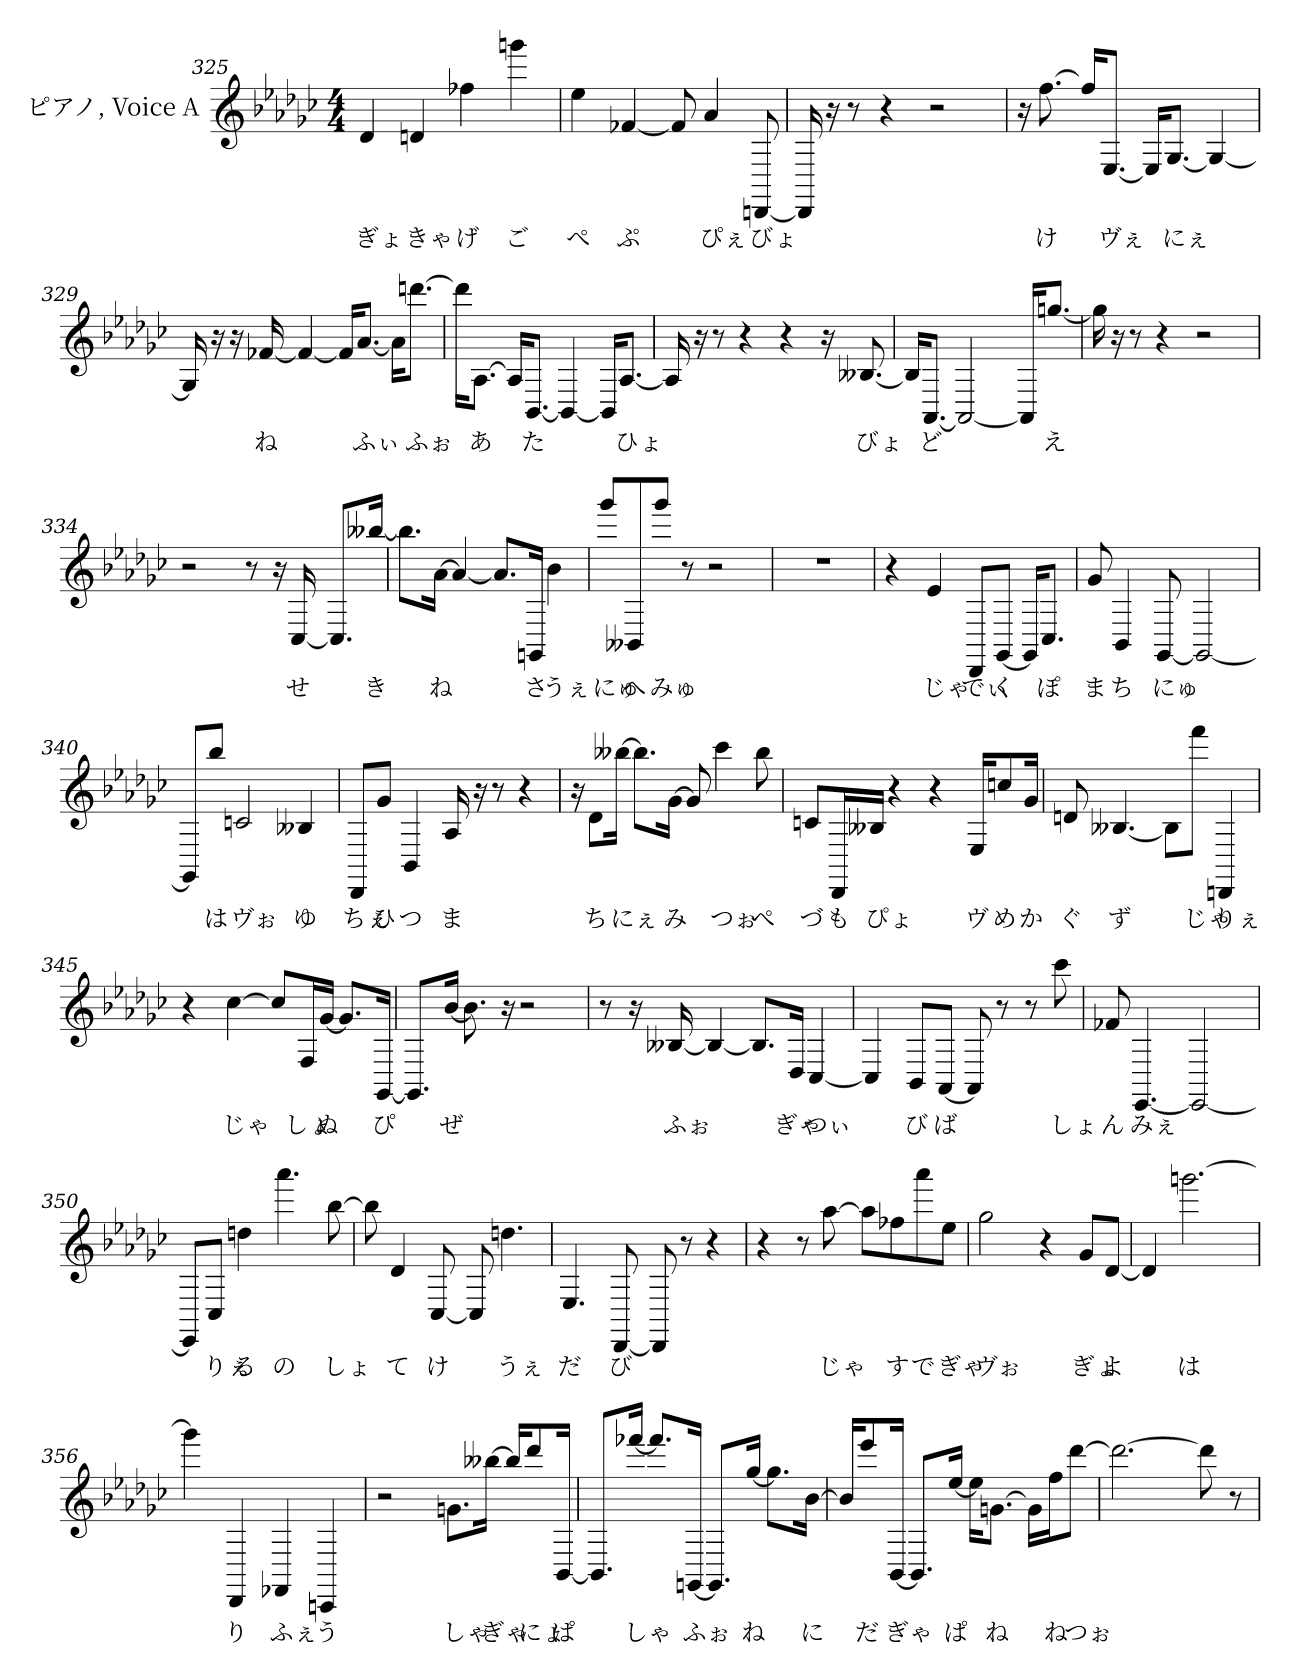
**kern	**text
*part1	*part1
*staff1	*staff1
*I"ピアノ, Voice A	*
!!LO:PB:g=z
*clefG2	*
*k[b-e-a-d-g-c-]	*
*M4/4	*
=325	=325
!	!LO:LY:b
4d-/	ぎょ
!	!LO:LY:b
4dn/	きゃ
!	!LO:LY:b
4ff-X\	げ
!	!LO:LY:b
4gggn\	ご
=326	=326
!	!LO:LY:b
4ee-\	ぺ
!	!LO:LY:b
[4f-X/	ぷ
8f-/]	.
!	!LO:LY:b
4a-/	ぴぇ
!	!LO:LY:b
[8DDn/	びょ
=327	=327
16DD/]	.
16r	.
8r	.
4r	.
2r	.
=328	=328
16r	.
!	!LO:LY:b
[8.ff\	け
16ff/KL]	.
!	!LO:LY:b
[8.E-/J	ヴぇ
16E-/KL]	.
!	!LO:LY:b
[8.G-/J	にぇ
4G-/_	.
=329	=329
16G-/]	.
16r	.
16r	.
!	!LO:LY:b
[16f-X/	ね
4f-/_	.
16f-/KL]	.
!	!LO:LY:b
[8.a-/J	ふぃ
16a-\KL]	.
!	!LO:LY:b
[8.dddn\J	ふぉ
!!LO:LB:g=z
=330	=330
16ddd\KL]	.
!	!LO:LY:b
[8.A-\J	あ
16A-/KL]	.
!	!LO:LY:b
[8.BB-/J	た
4BB-/_	.
16BB-/KL]	.
!	!LO:LY:b
[8.A-/J	ひょ
=331	=331
16A-/]	.
16r	.
8r	.
4r	.
4r	.
16r	.
!	!LO:LY:b
[8.B--X/	びょ
=332	=332
16B--/KL]	.
!	!LO:LY:b
[8.AA-/J	ど
2AA-/_	.
16AA-/KL]	.
!	!LO:LY:b
[8.ggn/J	え
=333	=333
16gg\]	.
16r	.
8r	.
4r	.
2r	.
=334	=334
2r	.
8r	.
16r	.
!	!LO:LY:b
[16C-/	せ
8.C-/L]	.
!	!LO:LY:b
[16bb--X/Jk	き
!!LO:LB:g=z
=335	=335
8.bb--\L]	.
!	!LO:LY:b
[16a-\Jk	ね
4a-/_	.
8.a-/L]	.
!	!LO:LY:b
16GGn/Jk	さ
!	!LO:LY:b
4b-\	うぇ
=336	=336
!	!LO:LY:b
8ggg-/L	にゅ
!	!LO:LY:b
8BB--X/	へ
!	!LO:LY:b
8ggg-/J	みゅ
8r	.
2r	.
=337	=337
1r	.
=338	=338
4r	.
!	!LO:LY:b
4e-/	じゃ
!	!LO:LY:b
8DD-/L	でぃ
!	!LO:LY:b
[8GG-/J	く
16GG-/KL]	.
!	!LO:LY:b
8.C-/J	ぽ
=339	=339
!	!LO:LY:b
8g-/	ま
!	!LO:LY:b
4BB-/	ち
!	!LO:LY:b
[8GG-/	にゅ
2GG-/_	.
=340	=340
8GG-/L]	.
!	!LO:LY:b
8bb-/J	は
!	!LO:LY:b
2cn/	ヴぉ
!	!LO:LY:b
4B--X/	ゆ
!!LO:LB:g=z
=341	=341
!	!LO:LY:b
8DD-/L	ちぇ
!	!LO:LY:b
8g-/J	ひ
!	!LO:LY:b
4BB-/	つ
!	!LO:LY:b
16A-/	ま
16r	.
8r	.
4r	.
=342	=342
16r	.
!	!LO:LY:b
8d-\L	ち
!	!LO:LY:b
[16bb--X\Jk	にぇ
8.bb--\L]	.
!	!LO:LY:b
[16g-\Jk	み
8g-/]	.
!	!LO:LY:b
4ccc-\	つぉ
!	!LO:LY:b
8bb--\	ぺ
=343	=343
!	!LO:LY:b
8cn/L	づ
!	!LO:LY:b
16DD-/L	も
!	!LO:LY:b
16B--X/JJ	ぴょ
4r	.
4r	.
!	!LO:LY:b
16E-/KL	ヴ
!	!LO:LY:b
8ccn/	め
!	!LO:LY:b
16g-/Jk	か
=344	=344
!	!LO:LY:b
8dn/	ぐ
!	!LO:LY:b
[4.B--X/	ず
8B--\L]	.
!	!LO:LY:b
8fff\J	じゃ
!	!LO:LY:b
4DDn/	りぇ
!!LO:LB:g=z
=345	=345
4r	.
!	!LO:LY:b
[4cc-\	じゃ
8cc-/L]	.
!	!LO:LY:b
16F/L	しょ
!	!LO:LY:b
[16g-/JJ	ぬ
8.g-/L]	.
!	!LO:LY:b
[16GG-/Jk	ぴ
=346	=346
8.GG-/L]	.
!	!LO:LY:b
[16b-/Jk	ぜ
8.b-\]	.
16r	.
2r	.
=347	=347
8r	.
16r	.
!	!LO:LY:b
[16B--X/	ふぉ
4B--/_	.
8.B--/L]	.
!	!LO:LY:b
16D-/Jk	ぎゃ
!	!LO:LY:b
[4C-/	つぃ
=348	=348
4C-/]	.
!	!LO:LY:b
8BB-/L	び
!	!LO:LY:b
[8AA-/J	ば
8AA-/]	.
8r	.
8r	.
!	!LO:LY:b
8ccc-\	しょ
=349	=349
!	!LO:LY:b
8f-X/	ん
!	!LO:LY:b
[4.EE-/	みぇ
2EE-/_	.
!!LO:LB:g=z
=350	=350
8EE-/L]	.
!	!LO:LY:b
8C-/J	りぇ
!	!LO:LY:b
4ddn\	る
!	!LO:LY:b
4.aaa-\	の
!	!LO:LY:b
[8bb-\	しょ
=351	=351
8bb-\]	.
!	!LO:LY:b
4d-/	て
!	!LO:LY:b
[8C-/	け
8C-/]	.
!	!LO:LY:b
4.ddn\	うぇ
=352	=352
!	!LO:LY:b
4.E-/	だ
!	!LO:LY:b
[8DD-/	び
8DD-/]	.
8r	.
4r	.
=353	=353
4r	.
8r	.
!	!LO:LY:b
[8aa-\	じゃ
8aa-\L]	.
!	!LO:LY:b
8ff-X\	す
!	!LO:LY:b
8aaa-\	で
!	!LO:LY:b
8ee-\J	ぎゃ
=354	=354
!	!LO:LY:b
2gg-\	ヴぉ
4r	.
!	!LO:LY:b
8g-/L	ぎょ
!	!LO:LY:b
[8d-/J	よ
=355	=355
4d-/]	.
!	!LO:LY:b
[2.gggn\	は
!!LO:PB:g=z
=356	=356
4ggg\]	.
!	!LO:LY:b
4DD-/	り
!	!LO:LY:b
4FF-X/	ふぇ
!	!LO:LY:b
4CCn/	う
=357	=357
2r	.
!	!LO:LY:b
8.gn\L	しゃ
!	!LO:LY:b
[16bb--X\Jk	ぎゃ
16bb--/KL]	.
!	!LO:LY:b
8ddd-/	にょ
!	!LO:LY:b
[16BB-/Jk	ぱ
=358	=358
8.BB-/L]	.
!	!LO:LY:b
[16fff-X/Jk	しゃ
8.fff-/L]	.
!	!LO:LY:b
[16GGn/Jk	ふぉ
8.GG/L]	.
!	!LO:LY:b
[16gg-/Jk	ね
8.gg-\L]	.
!	!LO:LY:b
[16b-\Jk	に
=359	=359
16b-/KL]	.
!	!LO:LY:b
8eee-/	だ
!	!LO:LY:b
[16BB-/Jk	ぎゃ
8.BB-/L]	.
!	!LO:LY:b
[16ee-/Jk	ぱ
16ee-\KL]	.
!	!LO:LY:b
[8.gn\J	ね
16g\LL]	.
!	!LO:LY:b
16ff\J	ね
!	!LO:LY:b
[8ddd-\J	つぉ
!!LO:LB:g=z
=360	=360
2.ddd-\_	.
8ddd-\]	.
8r	.
=	=
*-	*-
